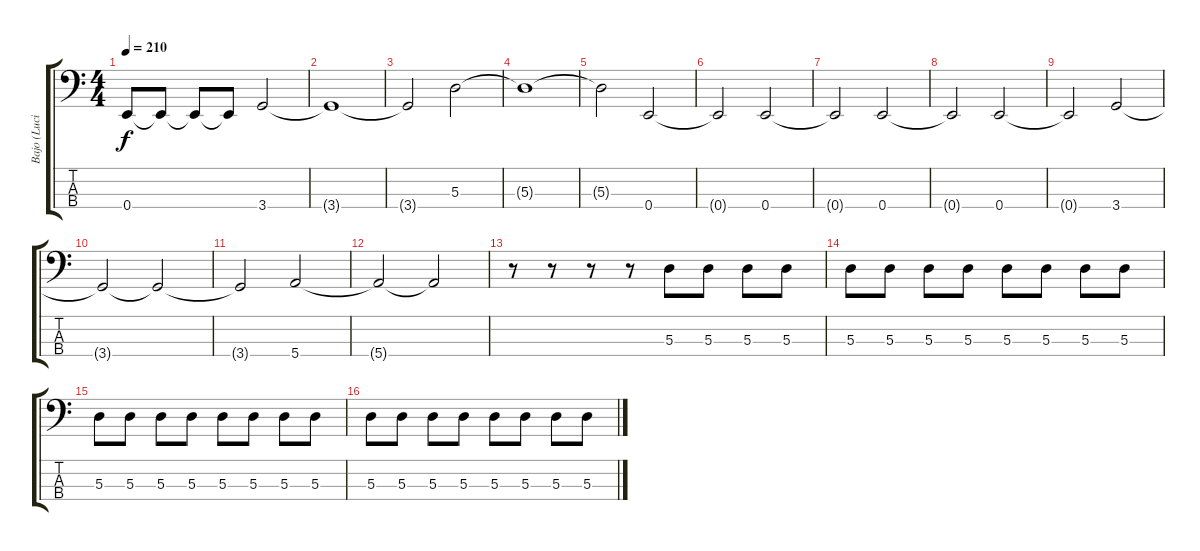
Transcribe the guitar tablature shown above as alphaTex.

\track ("Bajo (Luciano)" "Bajo (Luci") {instrument electricbasspick}
\staff {score tabs}
\tuning (G2 D2 A1 E1) {hide}
\ts (4 4)
\tempo 210
\clef f4
\ks c
0.4{t}.8{dy f} 0.4{t}.8 0.4{t}.8 0.4{t}.8 3.4.2 |
3.4{t}.1 |
3.4{t}.2 5.3.2 |
5.3{t}.1 |
5.3{t}.2 0.4.2 |
0.4{t}.2 0.4.2 |
0.4{t}.2 0.4.2 |
0.4{t}.2 0.4.2 |
0.4{t}.2 3.4.2 |
3.4{t}.2 3.4{t}.2 |
3.4{t}.2 5.4.2 |
5.4{t}.2 5.4{t}.2 |
r.8 r.8 r.8 r.8 5.3.8 5.3.8 5.3.8 5.3.8 |
5.3.8 5.3.8 5.3.8 5.3.8 5.3.8 5.3.8 5.3.8 5.3.8 |
5.3.8 5.3.8 5.3.8 5.3.8 5.3.8 5.3.8 5.3.8 5.3.8 |
5.3.8 5.3.8 5.3.8 5.3.8 5.3.8 5.3.8 5.3.8 5.3.8
